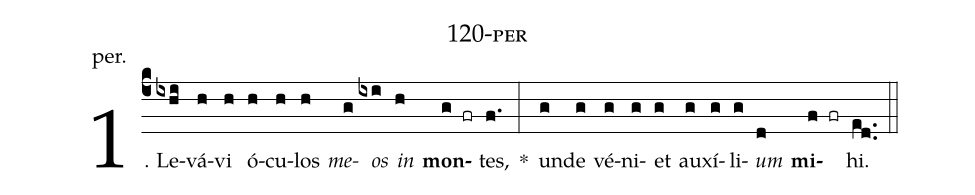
name: 120-per;
annotation: per.;
%%
(c4)1. Le(ixhi)vá(h)vi(h) ó(h)cu(h)los(h) <i>me</i>(g)<i>os</i>(ixi) <i>in</i>(h) <b>mon</b>(g fr)tes,(f.) *(:) un(g)de(g) vé(g)ni(g)et(g) au(g)xí(g)li(g)<i>um</i>(d) <b>mi</b>(f fr)hi.(ed..) (::)
